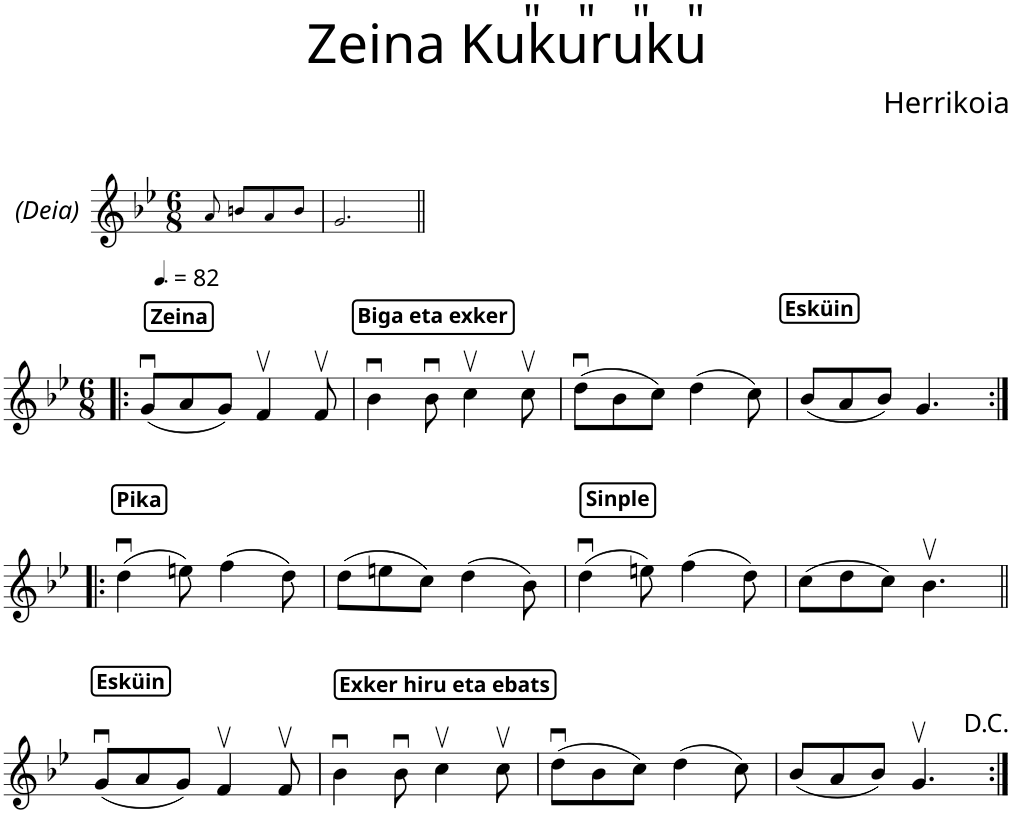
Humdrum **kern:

**kern
*part1
*staff1
*I"Violon
*I'Vln.
*clefG2
*k[b-e-]
*M6/8
=1
8a!/
8bn!/L
8a!/
8b!/J
=2
2.g!/
!!LO:LB:g=z
=3!|:
!!LO:REH:place=s1:a:B:cj:t=Zeina
*k[b-e-]
*M6/8
*MM123
(8gu/L
8a/
8g/J)
4fv/
8fv/
!!LO:REH:place=s1:a:B:cj:t=Biga eta exker
=4
4b-u\
8b-u\
4ccv\
8ccv\
=5
(8ddu\L
8b-\
8cc\J)
(4dd\
8cc\)
!!LO:REH:place=s1:a:B:cj:t=Esküin
=6
(8b-/L
8a/
8b-/J)
4.g/
!!LO:LB:g=z
!!LO:REH:place=s1:a:B:cj:t=Pika
=7:|!|:
(4ddu\
8een\)
(4ff\
8dd\)
=8
(8dd\L
8een\
8cc\J)
(4dd\
8b-\)
!!LO:REH:place=s1:a:B:cj:t=Sinple
=9
(4ddu\
8een\)
(4ff\
8dd\)
=10
(8cc\L
8dd\
8cc\J)
4.b-v\
!!LO:LB:g=z
!!LO:REH:place=s1:a:B:cj:t=Esküin
=11||
(8gu/L
8a/
8g/J)
4fv/
8fv/
!!LO:REH:place=s1:a:B:cj:t=Exker hiru eta ebats
=12
4b-u\
8b-u\
4ccv\
8ccv\
=13
(8ddu\L
8b-\
8cc\J)
(4dd\
8cc\)
=14
(8b-/L
8a/
8b-/J)
4.gv/
=:|!
*-
